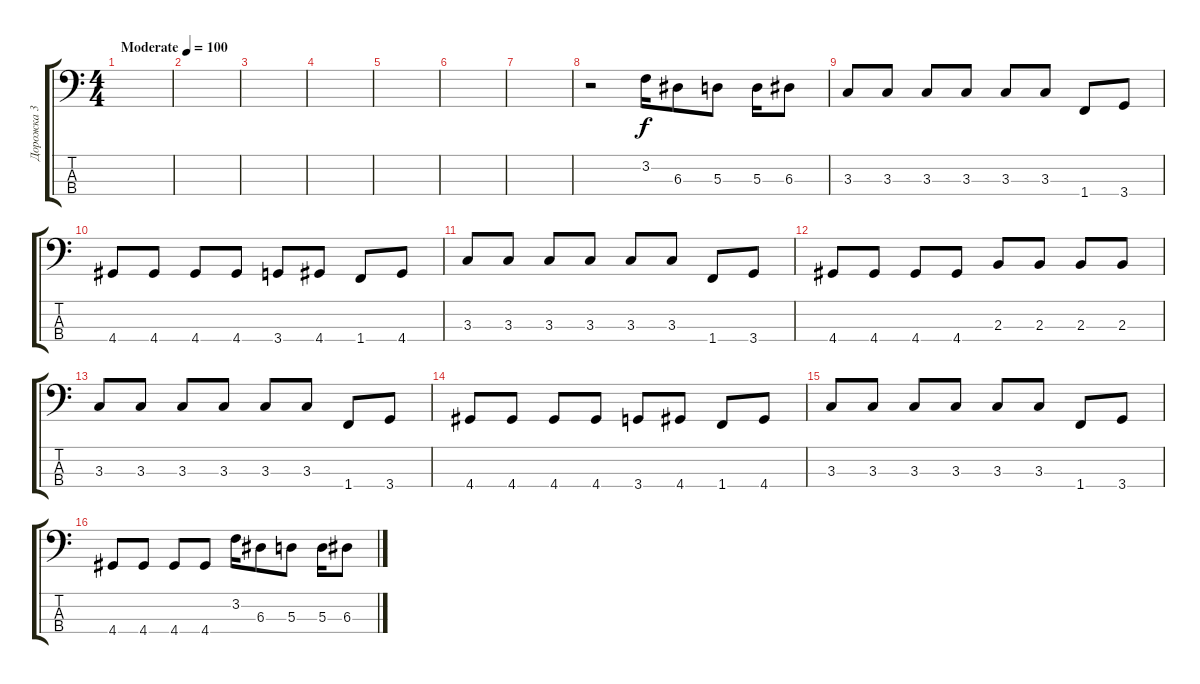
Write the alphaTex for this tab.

\track ("Дорожка 3" "Дорожка 3") {instrument electricbassfinger}
\staff {score tabs}
\tuning (G2 D2 A1 E1) {hide}
\ts (4 4)
\tempo (100 "Moderate")
\clef f4
\ks c
|
|
|
|
|
|
|
r.2 3.2.16 6.3.8 5.3.8 5.3.16 6.3.8 |
3.3.8 3.3.8 3.3.8 3.3.8 3.3.8 3.3.8 1.4.8 3.4.8 |
4.4.8 4.4.8 4.4.8 4.4.8 3.4.8 4.4.8 1.4.8 4.4.8 |
3.3.8 3.3.8 3.3.8 3.3.8 3.3.8 3.3.8 1.4.8 3.4.8 |
4.4.8 4.4.8 4.4.8 4.4.8 2.3.8 2.3.8 2.3.8 2.3.8 |
3.3.8 3.3.8 3.3.8 3.3.8 3.3.8 3.3.8 1.4.8 3.4.8 |
4.4.8 4.4.8 4.4.8 4.4.8 3.4.8 4.4.8 1.4.8 4.4.8 |
3.3.8 3.3.8 3.3.8 3.3.8 3.3.8 3.3.8 1.4.8 3.4.8 |
4.4.8 4.4.8 4.4.8 4.4.8 3.2.16 6.3.8 5.3.8 5.3.16 6.3.8
